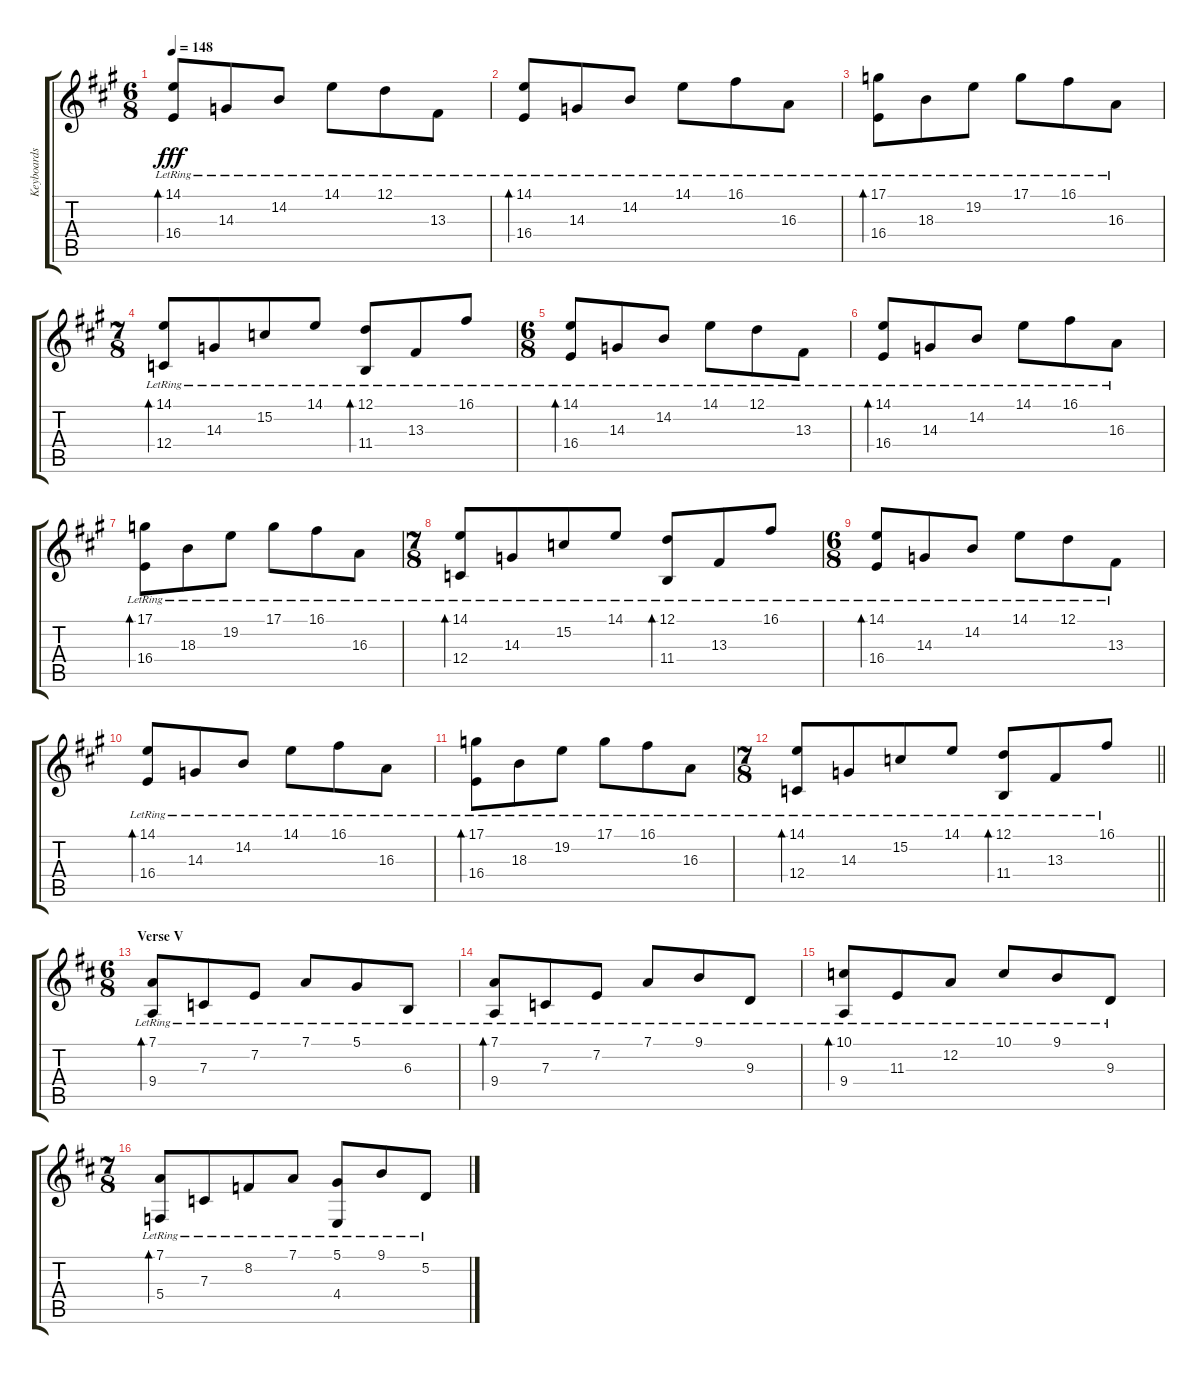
\track ("Keyboards 1 [Piano]" "Keyboards ") {instrument brightacousticpiano}
\staff {score tabs}
\tuning (D4 A3 F3 C3 G2 D2) {hide}
\ts (6 8)
\tempo 148
\clef g2
\ks a
(14.1{lr} 16.4{lr}).8{bd 240 dy fff} 14.3{lr}.8 14.2{lr}.8 14.1{lr}.8 12.1{lr}.8{beam merge} 13.3{lr}.8 |
(14.1{lr} 16.4{lr}).8{bd 240} 14.3{lr}.8 14.2{lr}.8 14.1{lr}.8 16.1{lr}.8{beam merge} 16.3{lr}.8 |
(17.1{lr} 16.4{lr}).8{bd 240} 18.3{lr}.8 19.2{lr}.8 17.1{lr}.8 16.1{lr}.8 16.3{lr}.8 |
\ts (7 8)
(14.1{lr} 12.4{lr}).8{bd 240} 14.3{lr}.8 15.2{lr}.8 14.1{lr}.8 (12.1{lr} 11.4{lr}).8{bd 240 beam merge} 13.3{lr}.8{beam merge} 16.1{lr}.8 |
\ts (6 8)
(14.1{lr} 16.4{lr}).8{bd 240} 14.3{lr}.8 14.2{lr}.8 14.1{lr}.8 12.1{lr}.8{beam merge} 13.3{lr}.8 |
(14.1{lr} 16.4{lr}).8{bd 240} 14.3{lr}.8 14.2{lr}.8 14.1{lr}.8 16.1{lr}.8{beam merge} 16.3{lr}.8 |
(17.1{lr} 16.4{lr}).8{bd 240} 18.3{lr}.8 19.2{lr}.8 17.1{lr}.8 16.1{lr}.8 16.3{lr}.8 |
\ts (7 8)
(14.1{lr} 12.4{lr}).8{bd 240} 14.3{lr}.8 15.2{lr}.8 14.1{lr}.8 (12.1{lr} 11.4{lr}).8{bd 240 beam merge} 13.3{lr}.8{beam merge} 16.1{lr}.8 |
\ts (6 8)
(14.1{lr} 16.4{lr}).8{bd 240} 14.3{lr}.8 14.2{lr}.8 14.1{lr}.8 12.1{lr}.8{beam merge} 13.3{lr}.8 |
(14.1{lr} 16.4{lr}).8{bd 240} 14.3{lr}.8 14.2{lr}.8 14.1{lr}.8 16.1{lr}.8{beam merge} 16.3{lr}.8 |
(17.1{lr} 16.4{lr}).8{bd 240} 18.3{lr}.8 19.2{lr}.8 17.1{lr}.8 16.1{lr}.8 16.3{lr}.8 |
\ts (7 8)
\barLineRight lightlight
(14.1{lr} 12.4{lr}).8{bd 240} 14.3{lr}.8 15.2{lr}.8 14.1{lr}.8 (12.1{lr} 11.4{lr}).8{bd 240 beam merge} 13.3{lr}.8{beam merge} 16.1{lr}.8 |
\ts (6 8)
\section ("" "Verse V")
\ks d
(7.1{lr} 9.4{lr}).8{bd 240} 7.3{lr}.8 7.2{lr}.8 7.1{lr}.8 5.1{lr}.8{beam merge} 6.3{lr}.8 |
(7.1{lr} 9.4{lr}).8{bd 240} 7.3{lr}.8 7.2{lr}.8 7.1{lr}.8 9.1{lr}.8 9.3{lr}.8 |
(10.1{lr} 9.4{lr}).8{bd 240} 11.3{lr}.8 12.2{lr}.8 10.1{lr}.8 9.1{lr}.8 9.3{lr}.8 |
\ts (7 8)
(7.1{lr} 5.4{lr}).8{bd 240} 7.3{lr}.8 8.2{lr}.8 7.1{lr}.8 (5.1{lr} 4.4{lr}).8 9.1{lr}.8 5.2{lr}.8
